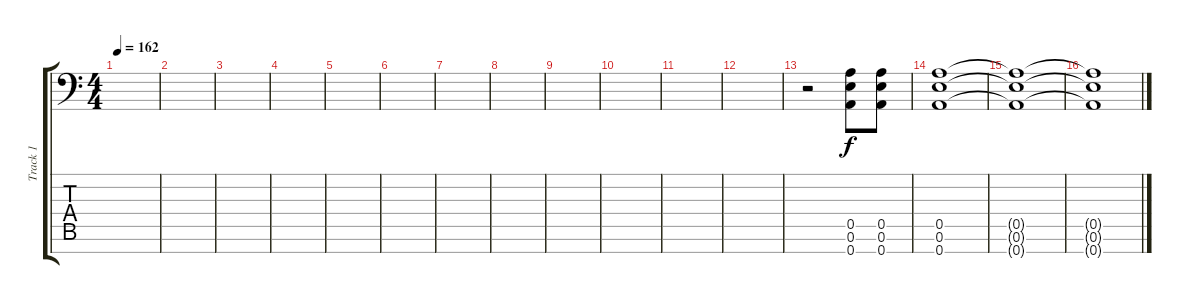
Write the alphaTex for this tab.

\track ("Track 1" "Track 1") {instrument distortionguitar}
\staff {score tabs}
\tuning (E4 B3 G3 D3 A2 E2 A1) {hide}
\ts (4 4)
\tempo 162
\clef f4
\ks c
|
|
|
|
|
|
|
|
|
|
|
|
r.2{volume 16} (0.5 0.6 0.7).8 (0.5 0.6 0.7).8 |
(0.5 0.6 0.7).1 |
(0.5{t} 0.6{t} 0.7{t}).1 |
(0.5{t} 0.6{t} 0.7{t}).1
